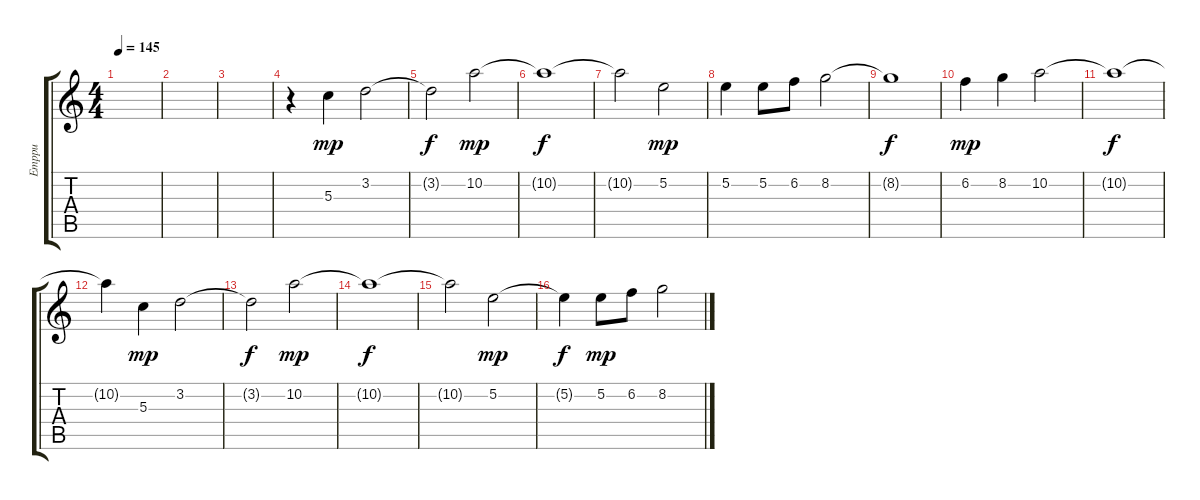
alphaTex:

\track ("Emppu" "Emppu") {instrument overdrivenguitar}
\staff {score tabs}
\tuning (E4 B3 G3 D3 A2 E2) {hide}
\ts (4 4)
\tempo 145
\clef g2
\ks c
|
|
|
r.4 5.3.4{dy mp} 3.2.2 |
3.2{t}.2{dy f} 10.2.2{dy mp} |
10.2{t}.1{dy f} |
10.2{t}.2 5.2.2{dy mp} |
5.2.4 5.2.8 6.2.8 8.2.2 |
8.2{t}.1{dy f} |
6.2.4{dy mp} 8.2.4 10.2.2 |
10.2{t}.1{dy f} |
10.2{t}.4 5.3.4{dy mp} 3.2.2 |
3.2{t}.2{dy f} 10.2.2{dy mp} |
10.2{t}.1{dy f} |
10.2{t}.2 5.2.2{dy mp} |
5.2{t}.4{dy f} 5.2.8{dy mp} 6.2.8 8.2.2
